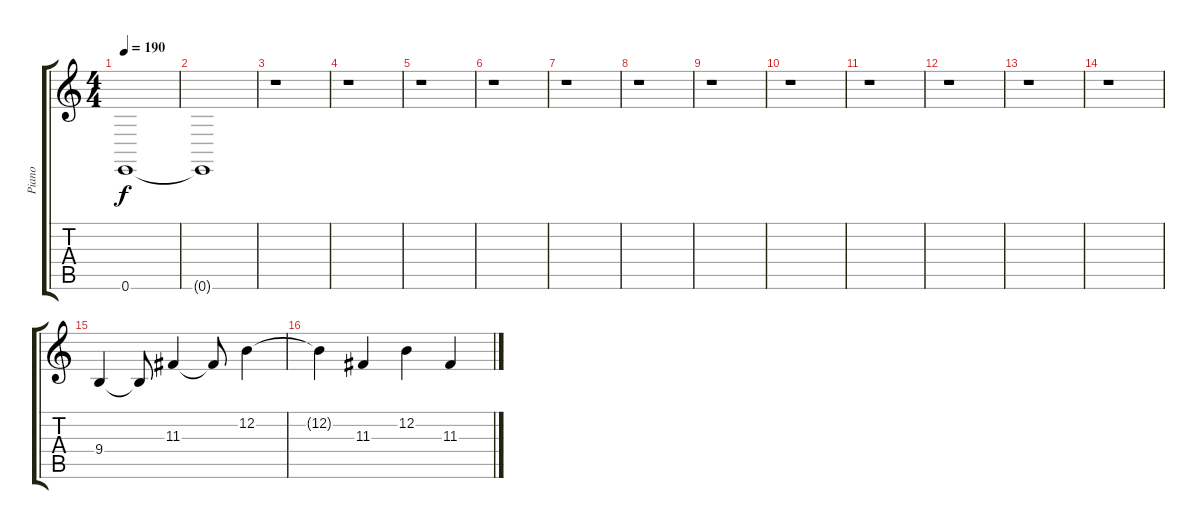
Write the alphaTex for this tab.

\track ("Piano" "Piano") {instrument acousticgrandpiano}
\staff {score tabs}
\tuning (E4 B3 G3 D3 A2 E2) {hide}
\ts (4 4)
\tempo 190
\clef g2
\ks c
0.6.1{dy f} |
0.6{t}.1 |
r.1 |
r.1 |
r.1 |
r.1 |
r.1 |
r.1 |
r.1 |
r.1 |
r.1 |
r.1 |
r.1 |
r.1 |
9.4.4{volume 10} 9.4{t}.8 11.3.4 11.3{t}.8 12.2.4 |
12.2{t}.4 11.3.4 12.2.4 11.3.4
